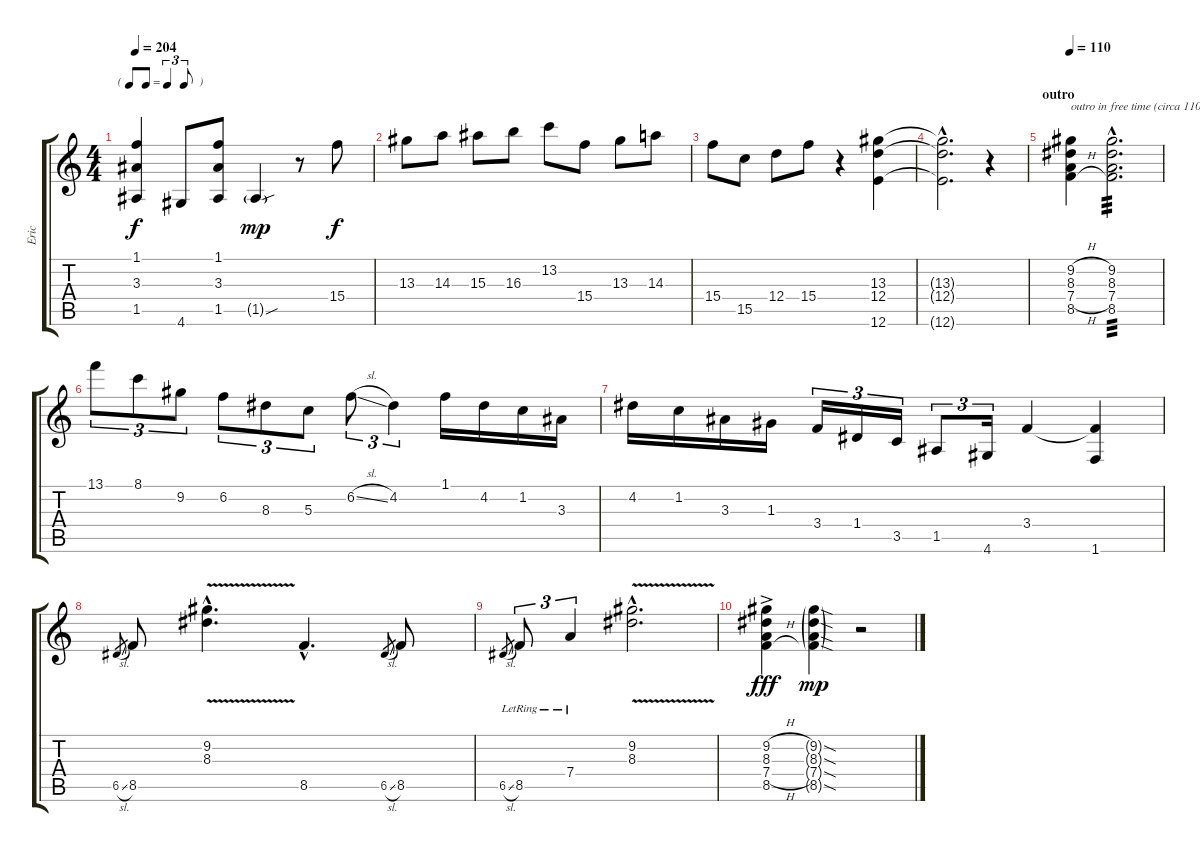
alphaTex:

\track ("Eric" "Eric") {instrument overdrivenguitar}
\staff {score tabs}
\tuning (E4 B3 G3 D3 A2 E2) {hide}
\ts (4 4)
\tf triplet8th
\tempo 204
\clef g2
\ks c
(1.1{t} 3.3{t} 1.5{t}).4{dy f} 4.6.8 (1.1 3.3 1.5).8 1.5{sou g}.4{dy mp} r.8 15.4.8{dy f} |
13.3.8 14.3.8 15.3.8 16.3.8 13.2.8 15.4.8 13.3.8 14.3.8 |
15.4.8 15.5.8 12.4.8 15.4.8 r.4 (13.3 12.4 12.6).4 |
(13.3{hac t} 12.4{hac t} 12.6{hac t}).2{d} r.4 |
\section ("" "outro")
\tempo 110
(9.2{h} 8.3{h} 7.4{h} 8.5{h}).4{txt "outro in free time (circa 110)"} (9.2{hac} 8.3{hac} 7.4{hac} 8.5{hac}).2{d tp 3} |
13.1.8{tu (3 2)} 8.1.8{tu (3 2)} 9.2.8{tu (3 2)} 6.2.8{tu (3 2)} 8.3.8{tu (3 2)} 5.3.8{tu (3 2)} 6.2{sl}.8{tu (3 2)} 4.2.4{tu (3 2)} 1.1.16 4.2.16 1.2.16 3.3.16 |
4.2.16 1.2.16 3.3.16 1.3.16 3.4.16{tu (3 2)} 1.4.16{tu (3 2)} 3.5.16{tu (3 2)} 1.5.8{tu (3 2)} 4.6.16{tu (3 2)} 3.4.4 (3.4{t} 1.6).4 |
6.5{sl}.8{gr} 8.5.8 (9.2{v hac} 8.3{v hac}).4{d} 8.5{hac}.4{d} 6.5{sl}.8{gr} 8.5.8 |
6.5{sl}.8{gr} 8.5{lr}.8{tu (3 2)} 7.4{lr}.4{tu (3 2)} (9.2{v hac} 8.3{v hac}).2{d} |
(9.2{h ac} 8.3{h ac} 7.4{h ac} 8.5{h ac}).4{dy fff} (9.2{sod g} 8.3{sod g} 7.4{sod g} 8.5{sod g}).4{dy mp} r.2
